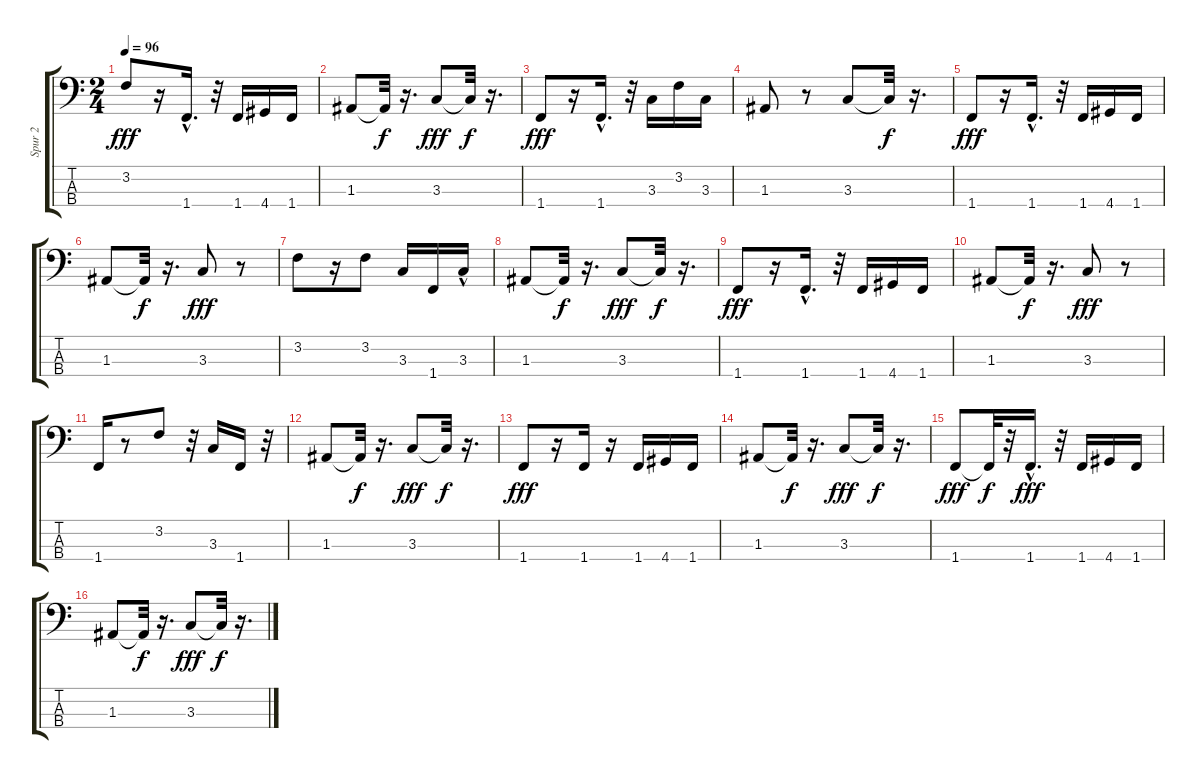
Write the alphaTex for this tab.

\track ("Spur 2" "Spur 2") {instrument electricguitarjazz}
\staff {score tabs}
\tuning (G2 D2 A1 E1) {hide}
\ts (2 4)
\tempo 96
\clef f4
\ks c
3.2.8{dy fff} r.16 1.4{hac}.16{d} r.32 1.4.16 4.4.16 1.4.16 |
1.3.8 1.3{t}.32{dy f} r.16{d} 3.3.8{dy fff} 3.3{t}.32{dy f} r.16{d} |
1.4.8{dy fff} r.16 1.4{hac}.16{d} r.32 3.3.16 3.2.16 3.3.16 |
1.3.8 r.8 3.3.8 3.3{t}.32{dy f} r.16{d} |
1.4.8{dy fff} r.16 1.4{hac}.16{d} r.32 1.4.16 4.4.16 1.4.16 |
1.3.8 1.3{t}.32{dy f} r.16{d} 3.3.8{dy fff} r.8 |
3.2.8 r.16 3.2.8 3.3.16 1.4.16 3.3{hac}.16 |
1.3.8 1.3{t}.32{dy f} r.16{d} 3.3.8{dy fff} 3.3{t}.32{dy f} r.16{d} |
1.4.8{dy fff} r.16 1.4{hac}.16{d} r.32 1.4.16 4.4.16 1.4.16 |
1.3.8 1.3{t}.32{dy f} r.16{d} 3.3.8{dy fff} r.8 |
1.4.16 r.8 3.2.8 r.32 3.3.16 1.4.16 r.32 |
1.3.8 1.3{t}.32{dy f} r.16{d} 3.3.8{dy fff} 3.3{t}.32{dy f} r.16{d} |
1.4.8{dy fff} r.16 1.4.16 r.16 1.4.16 4.4.16 1.4.16 |
1.3.8 1.3{t}.32{dy f} r.16{d} 3.3.8{dy fff} 3.3{t}.32{dy f} r.16{d} |
1.4.8{dy fff} 1.4{t}.32{dy f} r.32 1.4{hac}.16{d dy fff} r.32 1.4.16 4.4.16 1.4.16 |
1.3.8 1.3{t}.32{dy f} r.16{d} 3.3.8{dy fff} 3.3{t}.32{dy f} r.16{d}
